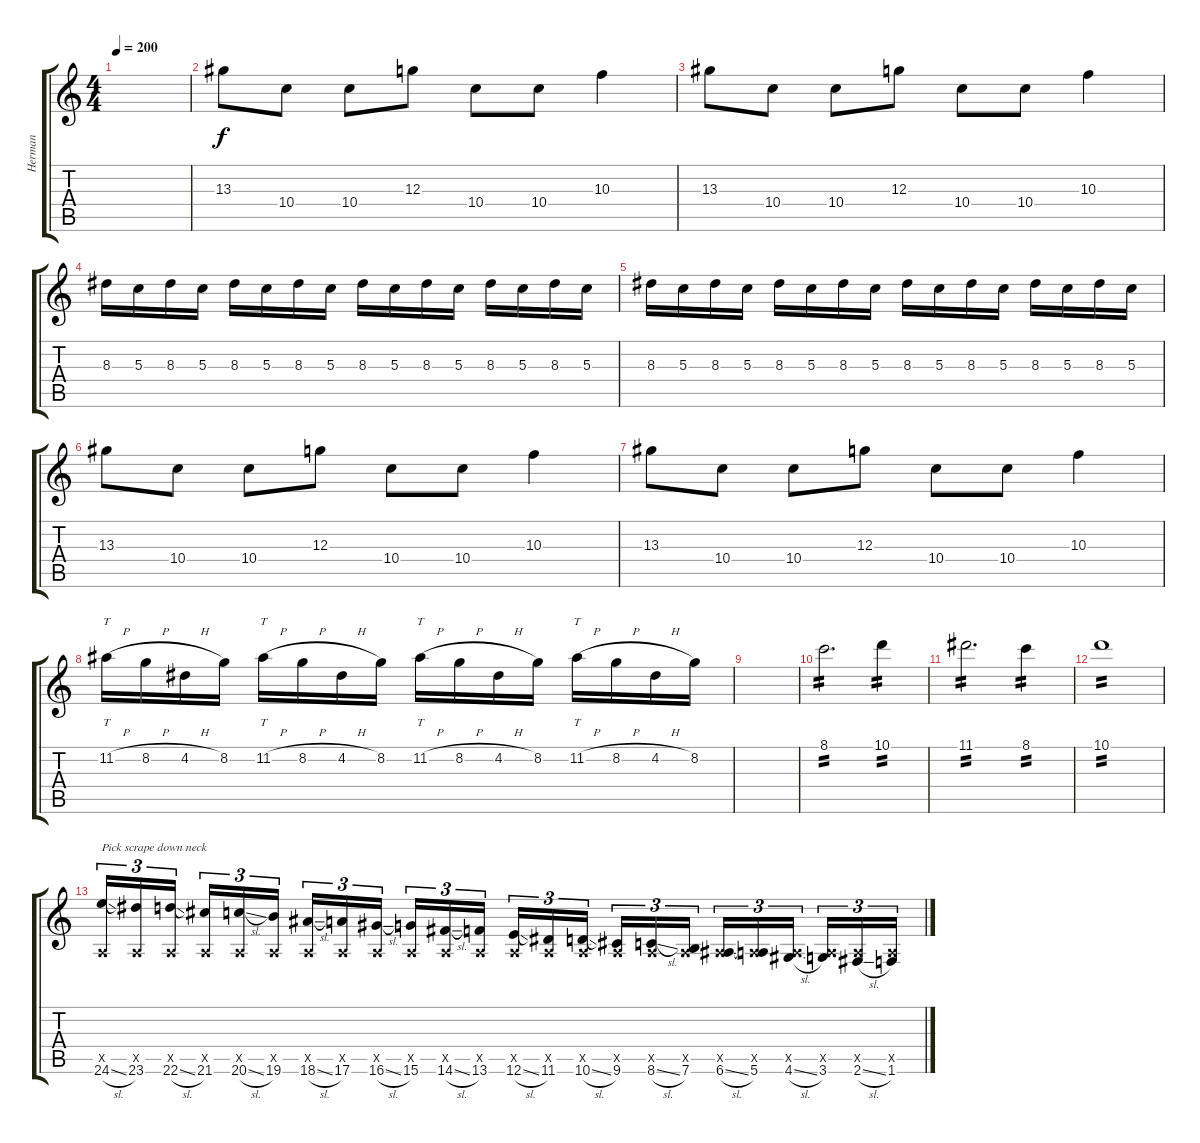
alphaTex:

\track ("Herman" "Herman") {instrument overdrivenguitar}
\staff {score tabs}
\tuning (E4 B3 G3 D3 A2 E2) {hide}
\ts (4 4)
\tempo 200
\clef g2
\ks c
|
13.3.8 10.4.8 10.4.8 12.3.8 10.4.8 10.4.8 10.3.4 |
13.3.8 10.4.8 10.4.8 12.3.8 10.4.8 10.4.8 10.3.4 |
8.3.16 5.3.16 8.3.16 5.3.16 8.3.16 5.3.16 8.3.16 5.3.16 8.3.16 5.3.16 8.3.16 5.3.16 8.3.16 5.3.16 8.3.16 5.3.16 |
8.3.16 5.3.16 8.3.16 5.3.16 8.3.16 5.3.16 8.3.16 5.3.16 8.3.16 5.3.16 8.3.16 5.3.16 8.3.16 5.3.16 8.3.16 5.3.16 |
13.3.8 10.4.8 10.4.8 12.3.8 10.4.8 10.4.8 10.3.4 |
13.3.8 10.4.8 10.4.8 12.3.8 10.4.8 10.4.8 10.3.4 |
11.2{h}.16{tt} 8.2{h}.16 4.2{h}.16 8.2.16 11.2{h}.16{tt} 8.2{h}.16 4.2{h}.16 8.2.16 11.2{h}.16{tt} 8.2{h}.16 4.2{h}.16 8.2.16 11.2{h}.16{tt} 8.2{h}.16 4.2{h}.16 8.2.16 |
|
8.1.2{d tp 2} 10.1.4{tp 2} |
11.1.2{d tp 2} 8.1.4{tp 2} |
10.1.1{tp 2} |
(0.5{x} 24.6{sl}).16{tu (3 2) txt "Pick scrape down neck"} (0.5{x} 23.6).16{tu (3 2)} (0.5{x} 22.6{sl}).16{tu (3 2) beam splitsecondary} (0.5{x} 21.6).16{tu (3 2)} (0.5{x} 20.6{sl}).16{tu (3 2)} (0.5{x} 19.6).16{tu (3 2)} (0.5{x} 18.6{sl}).16{tu (3 2)} (0.5{x} 17.6).16{tu (3 2)} (0.5{x} 16.6{sl}).16{tu (3 2) beam splitsecondary} (0.5{x} 15.6).16{tu (3 2)} (0.5{x} 14.6{sl}).16{tu (3 2)} (0.5{x} 13.6).16{tu (3 2)} (0.5{x} 12.6{sl}).16{tu (3 2)} (0.5{x} 11.6).16{tu (3 2)} (0.5{x} 10.6{sl}).16{tu (3 2) beam splitsecondary} (0.5{x} 9.6).16{tu (3 2)} (0.5{x} 8.6{sl}).16{tu (3 2)} (0.5{x} 7.6).16{tu (3 2)} (0.5{x} 6.6{sl}).16{tu (3 2)} (0.5{x} 5.6).16{tu (3 2)} (0.5{x} 4.6{sl}).16{tu (3 2) beam splitsecondary} (0.5{x} 3.6).16{tu (3 2)} (0.5{x} 2.6{sl}).16{tu (3 2)} (0.5{x} 1.6).16{tu (3 2)}
